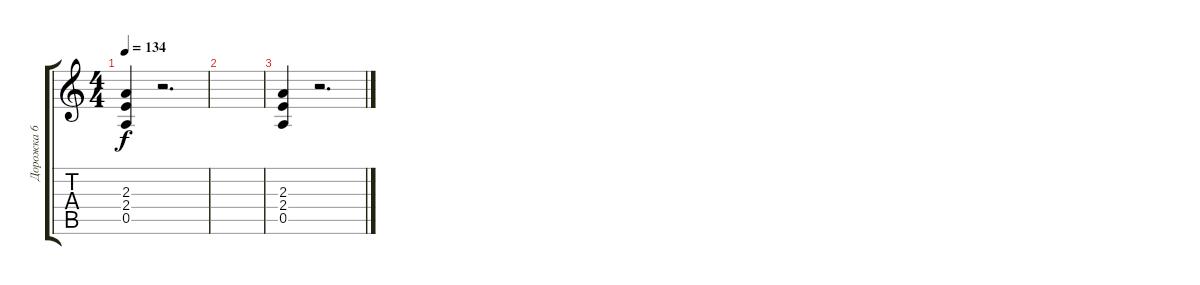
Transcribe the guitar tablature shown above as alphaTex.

\track ("Дорожка 6" "Дорожка 6") {instrument distortionguitar}
\staff {score tabs}
\tuning (E4 B3 G3 D3 A2 E2) {hide}
\ts (4 4)
\tempo 134
\clef g2
\ks c
(2.3 2.4 0.5).4{dy f} r.2{d} |
|
(2.3 2.4 0.5).4 r.2{d}
